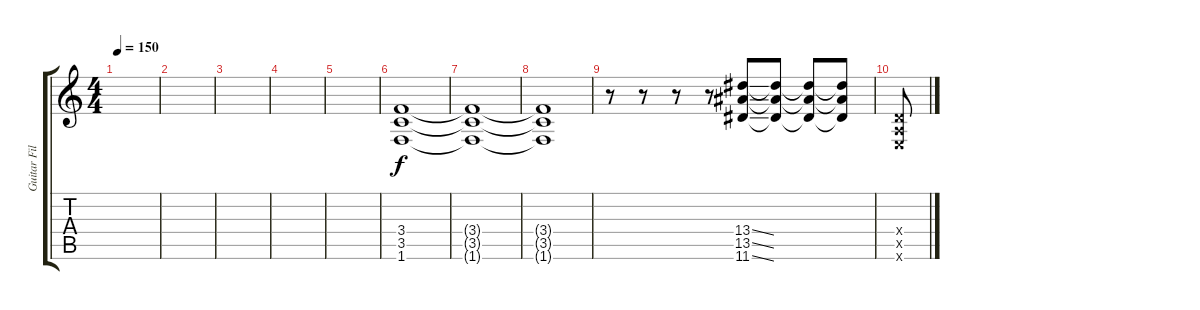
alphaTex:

\track ("Guitar Fills" "Guitar Fil") {instrument distortionguitar}
\staff {score tabs}
\tuning (E4 B3 G3 D3 A2 E2) {hide}
\ts (4 4)
\tempo 150
\clef g2
\ks c
|
|
|
|
|
(3.4 3.5 1.6).1 |
(3.4{t} 3.5{t} 1.6{t}).1 |
(3.4{t} 3.5{t} 1.6{t}).1 |
r.8 r.8 r.8 r.8 (13.4{ss} 13.5{ss} 11.6{ss}).8 (13.4{t} 13.5{t} 11.6{t}).8 (13.4{t} 13.5{t} 11.6{t}).8 (13.4{t} 13.5{t} 11.6{t}).8 |
(0.4{x} 0.5{x} 0.6{x}).8
